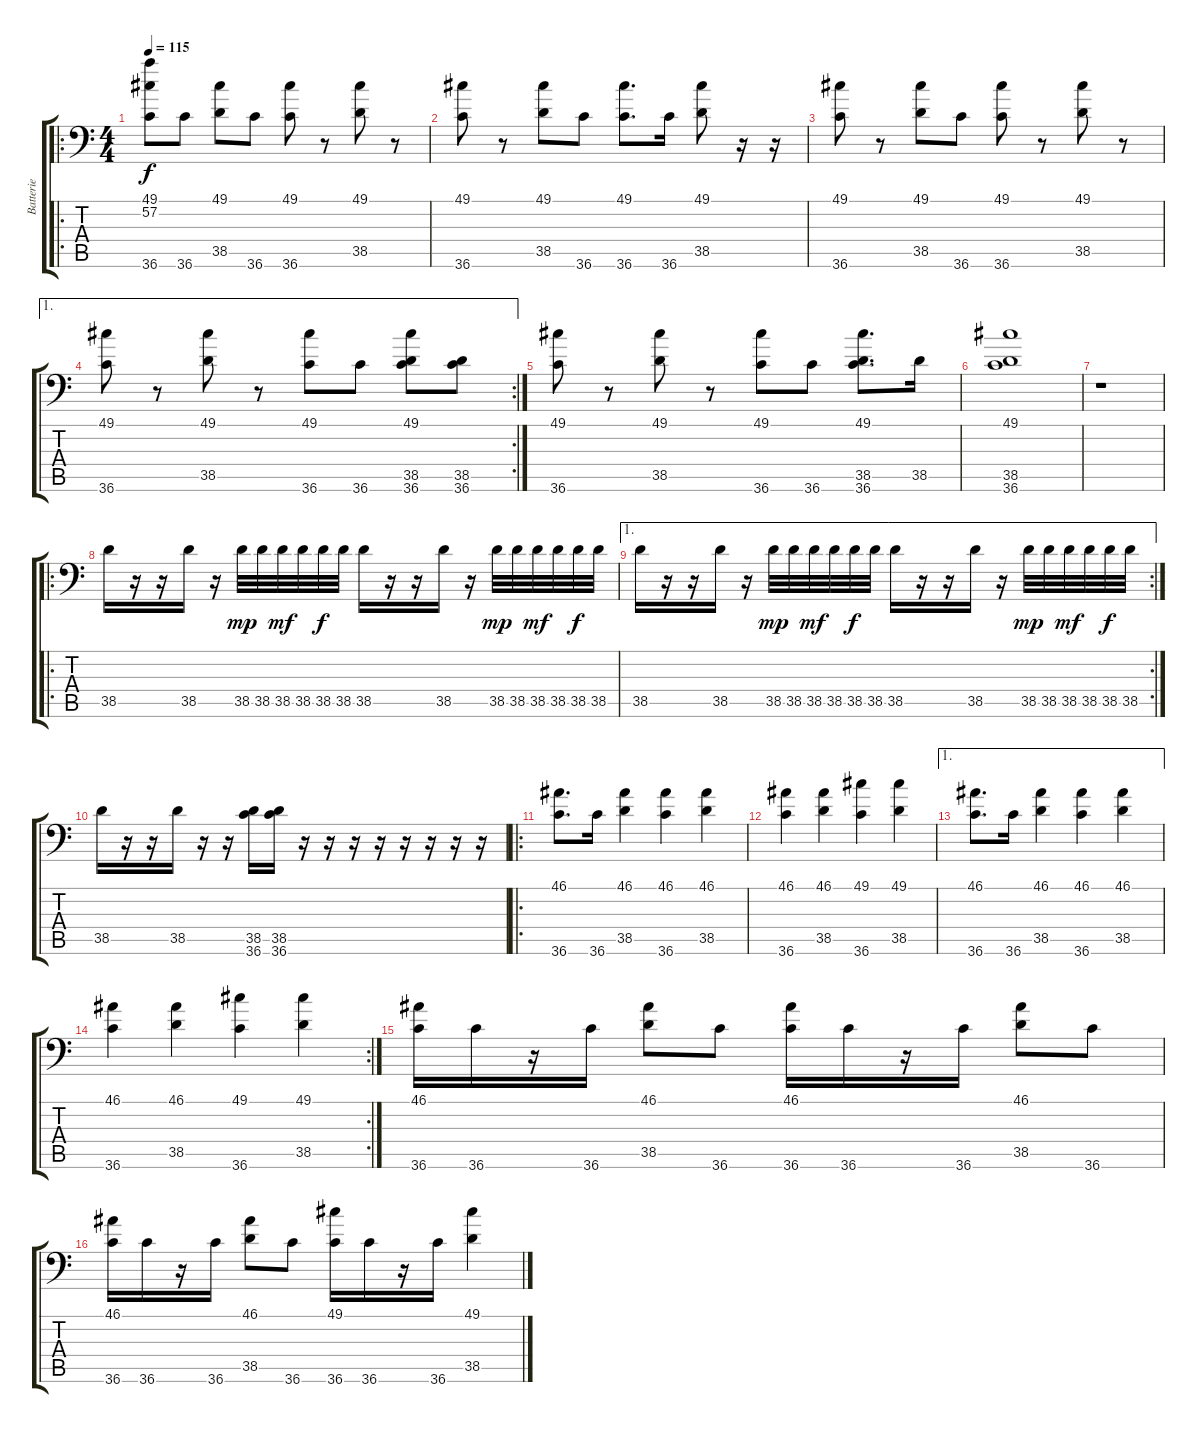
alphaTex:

\track ("Batterie" "Batterie") {instrument acousticgrandpiano}
\staff {score tabs}
\tuning (C-1 C-1 C-1 C-1 C-1 C-1) {hide}
\ro
\ts (4 4)
\tempo 115
\clef f4
\ks c
(49.1 57.2 36.6).8{dy f} 36.6.8 (49.1 38.5).8 36.6.8 (49.1 36.6).8 r.8 (49.1 38.5).8 r.8 |
(49.1 36.6).8 r.8 (49.1 38.5).8 36.6.8 (49.1 36.6).8{d} 36.6.16 (49.1 38.5).8 r.16 r.16 |
(49.1 36.6).8 r.8 (49.1 38.5).8 36.6.8 (49.1 36.6).8 r.8 (49.1 38.5).8 r.8 |
\ae 1
\rc 2
(49.1 36.6).8 r.8 (49.1 38.5).8 r.8 (49.1 36.6).8 36.6.8 (49.1 38.5 36.6).8 (38.5 36.6).8 |
(49.1 36.6).8 r.8 (49.1 38.5).8 r.8 (49.1 36.6).8 36.6.8 (49.1 38.5 36.6).8{d} 38.5.16 |
(49.1 38.5 36.6).1 |
r.1 |
\ro
38.5.16 r.16 r.16 38.5.16 r.16 38.5.32{dy mp} 38.5.32 38.5.32{dy mf} 38.5.32 38.5.32{dy f} 38.5.32 38.5.16 r.16 r.16 38.5.16 r.16 38.5.32{dy mp} 38.5.32 38.5.32{dy mf} 38.5.32 38.5.32{dy f} 38.5.32 |
\ae 1
\rc 2
38.5.16 r.16 r.16 38.5.16 r.16 38.5.32{dy mp} 38.5.32 38.5.32{dy mf} 38.5.32 38.5.32{dy f} 38.5.32 38.5.16 r.16 r.16 38.5.16 r.16 38.5.32{dy mp} 38.5.32 38.5.32{dy mf} 38.5.32 38.5.32{dy f} 38.5.32 |
38.5.16 r.16 r.16 38.5.16 r.16 r.16 (38.5 36.6).16 (38.5 36.6).16 r.16 r.16 r.16 r.16 r.16 r.16 r.16 r.16 |
\ro
(46.1 36.6).8{d} 36.6.16 (46.1 38.5).4 (46.1 36.6).4 (46.1 38.5).4 |
(46.1 36.6).4 (46.1 38.5).4 (49.1 36.6).4 (49.1 38.5).4 |
\ae 1
(46.1 36.6).8{d} 36.6.16 (46.1 38.5).4 (46.1 36.6).4 (46.1 38.5).4 |
\rc 2
(46.1 36.6).4 (46.1 38.5).4 (49.1 36.6).4 (49.1 38.5).4 |
(46.1 36.6).16 36.6.16 r.16 36.6.16 (46.1 38.5).8 36.6.8 (46.1 36.6).16 36.6.16 r.16 36.6.16 (46.1 38.5).8 36.6.8 |
(46.1 36.6).16 36.6.16 r.16 36.6.16 (46.1 38.5).8 36.6.8 (49.1 36.6).16 36.6.16 r.16 36.6.16 (49.1 38.5).4
